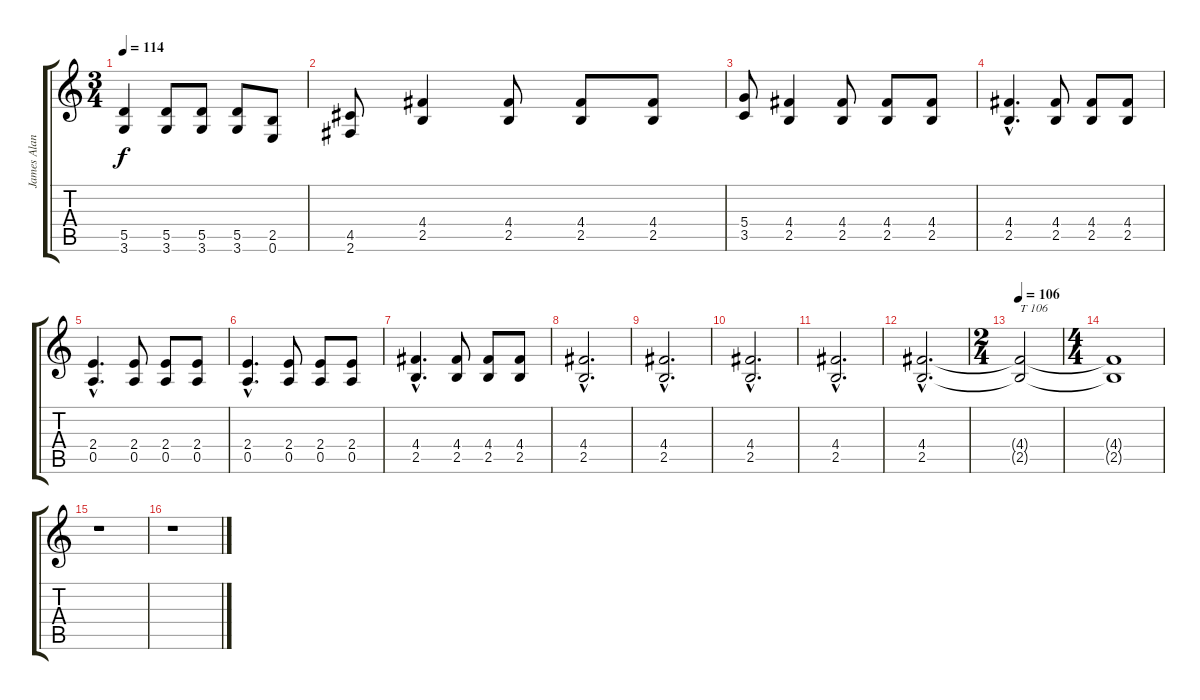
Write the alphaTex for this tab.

\track ("James Alan Hetfield" "James Alan") {instrument distortionguitar}
\staff {score tabs}
\tuning (E4 B3 G3 D3 A2 E2) {hide}
\ts (3 4)
\tempo 114
\clef g2
\ks c
(5.5 3.6).4{dy f} (5.5 3.6).8 (5.5 3.6).8 (5.5 3.6).8 (2.5 0.6).8 |
(4.5 2.6).8 (4.4 2.5).4 (4.4 2.5).8 (4.4 2.5).8 (4.4 2.5).8 |
(5.4 3.5).8 (4.4 2.5).4 (4.4 2.5).8 (4.4 2.5).8 (4.4 2.5).8 |
(4.4{hac} 2.5{hac}).4{d} (4.4 2.5).8 (4.4 2.5).8 (4.4 2.5).8 |
(2.4{hac} 0.5{hac}).4{d} (2.4 0.5).8 (2.4 0.5).8 (2.4 0.5).8 |
(2.4{hac} 0.5{hac}).4{d} (2.4 0.5).8 (2.4 0.5).8 (2.4 0.5).8 |
(4.4{hac} 2.5{hac}).4{d} (4.4 2.5).8 (4.4 2.5).8 (4.4 2.5).8 |
(4.4{hac} 2.5{hac}).2{d} |
(4.4{hac} 2.5{hac}).2{d} |
(4.4{hac} 2.5{hac}).2{d} |
(4.4{hac} 2.5{hac}).2{d} |
(4.4{hac} 2.5{hac}).2{d} |
\ts (2 4)
\tempo 106
(4.4{t} 2.5{t}).2{txt "T 106" volume 10} |
\ts (4 4)
(4.4{t} 2.5{t}).1{volume 6} |
r.1{volume 0} |
r.1{volume 16}
